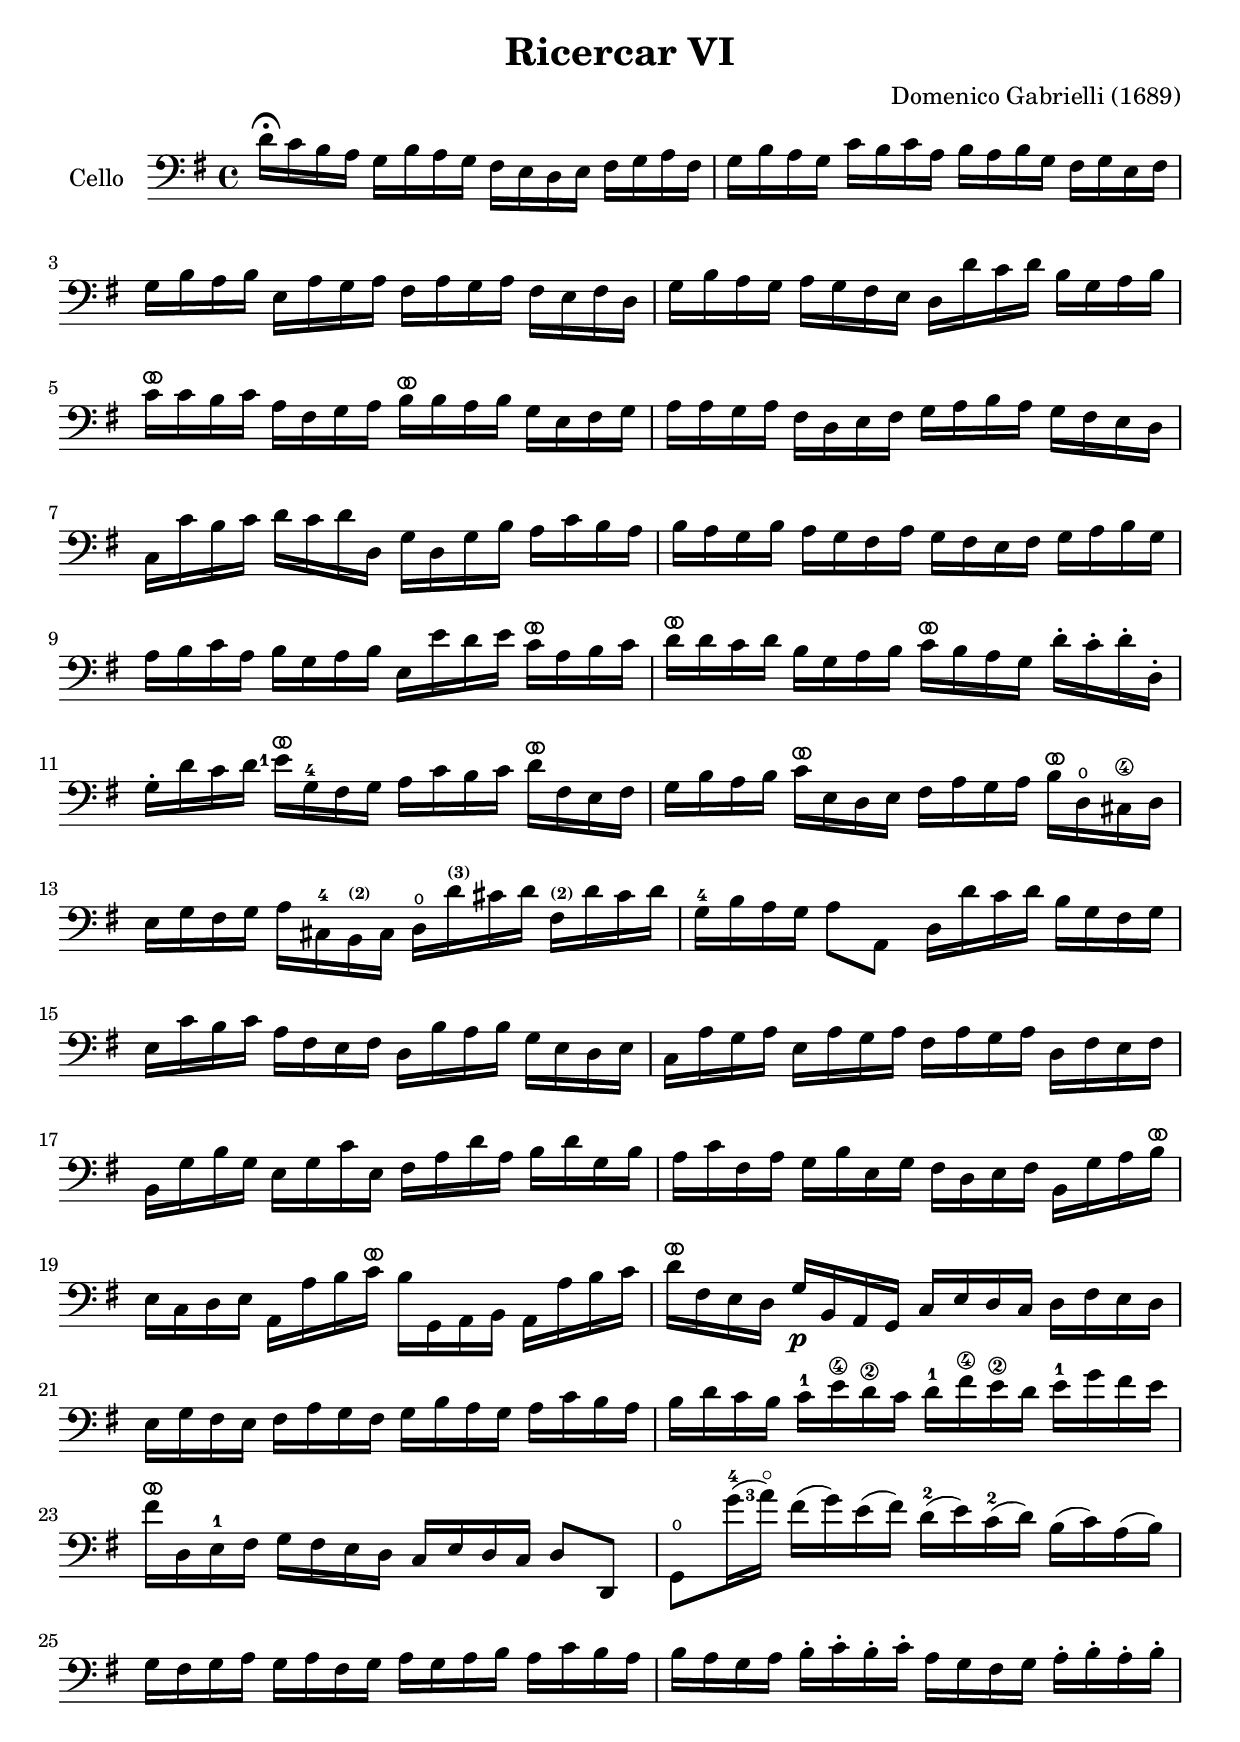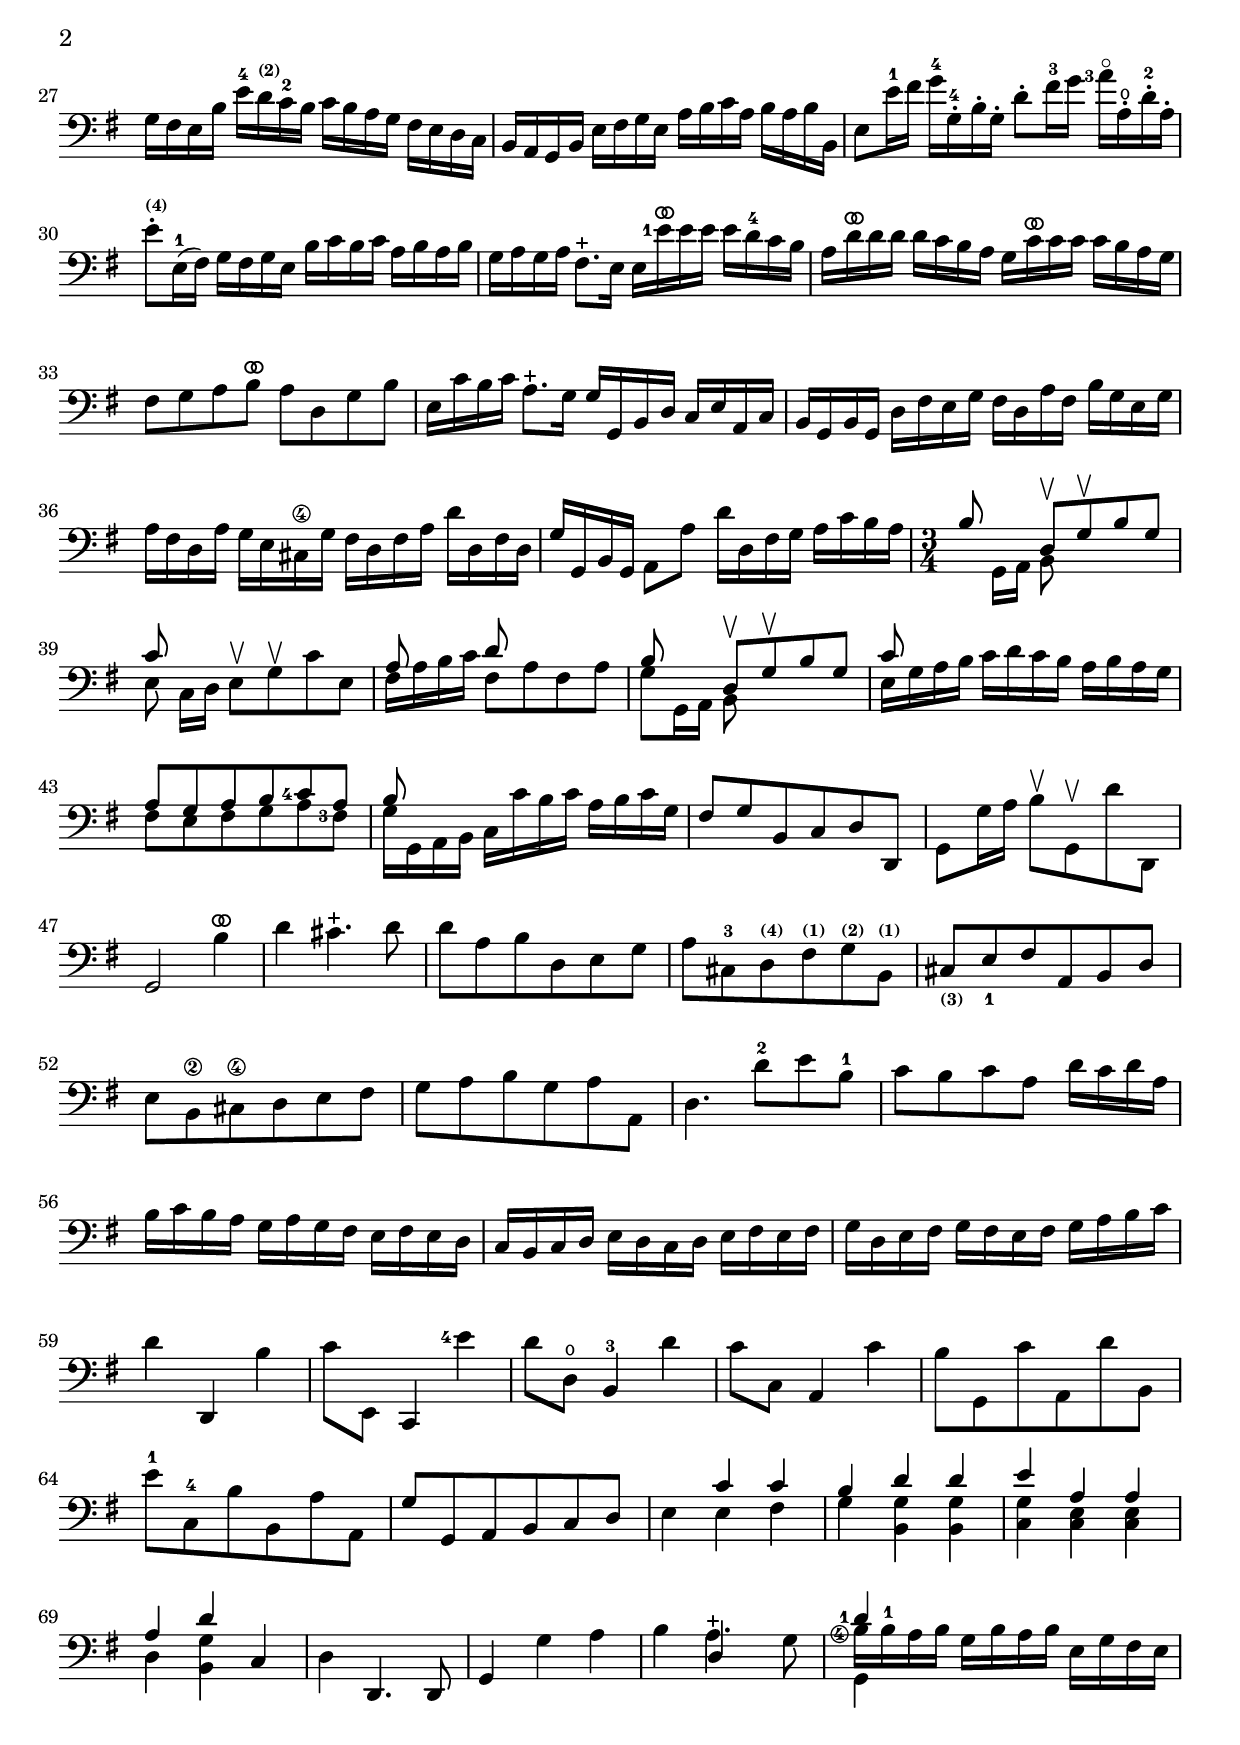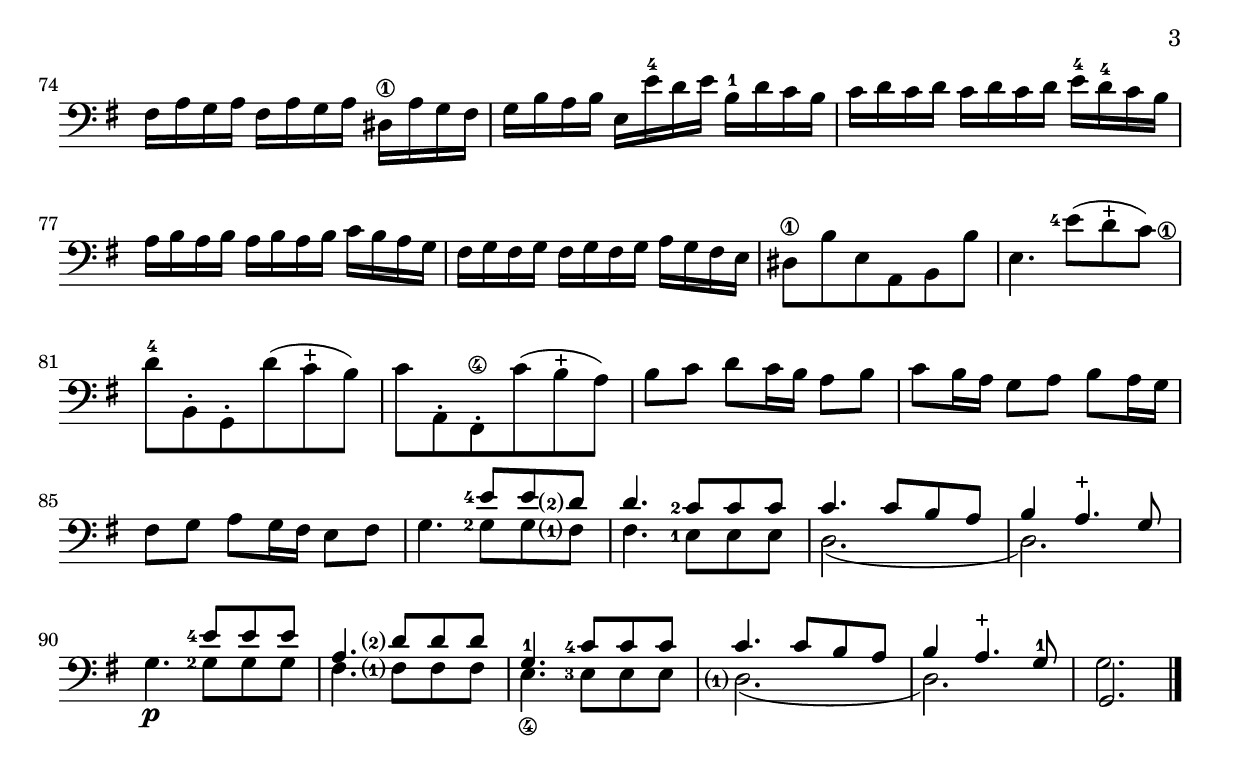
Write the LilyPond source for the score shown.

#(set-global-staff-size 21)

\version "2.18.2"

\header {
  title    = "Ricercar VI"
  composer = "Domenico Gabrielli (1689)"
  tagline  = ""
}

\language "italiano"

% iPad Pro 12.9

% \paper {
%   paper-width  = 195\mm
%   paper-height = 260\mm
% }

ringsps = #"
  0.15 setlinewidth
  0.9 0.6 moveto
  0.4 0.6 0.5 0 361 arc
  stroke
  1.0 0.6 0.5 0 361 arc
  stroke
  "

vibrato = \markup {
  \with-dimensions #'(-0.2 . 1.6) #'(0 . 1.2)
  \postscript #ringsps
}

\score {
  \new Staff
   \with {instrumentName = #"Cello "}
   {
   \override Hairpin.to-barline = ##f
   \time 4/4
   \key sol \major
   \clef "bass"
   re'16\fermata do'16 si16 la16
   sol16 si16 la16 sol16
   fad16 mi16 re16 mi16
   fad16 sol16 la16 fad16                              % 1
   sol16 si16 la16 sol16
   do'16 si16 do'16 la16
   si16 la16 si16 sol16
   fad16 sol16 mi16 fad16                              % 2
   sol16 si16 la16 si16
   mi16 la16 sol16 la16
   fad16 la16 sol16 la16
   fad16 mi16 fad16 re16                               % 3
   sol16 si16 la16 sol16
   la16 sol16 fad16 mi16
   re16 re'16 do'16 re'16
   si16 sol16 la16 si16                                % 4
   do'16^\vibrato do'16 si16 do'16
   la16 fad16 sol16 la16
   si16^\vibrato si16 la16 si16
   sol16 mi16 fad16 sol16                              % 5
   la16 la16 sol16 la16
   fad16 re16 mi16 fad16
   sol16 la16 si16 la16
   sol16 fad16 mi16 re16                               % 6
   do16 do'16 si16 do'16
   re'16 do'16 re'16 re16
   sol16 re16 sol16 si16
   la16 do'16 si16 la16                                % 7
   si16 la16 sol16 si16
   la16 sol16 fad16 la16
   sol16 fad16 mi16 fad16
   sol16 la16 si16 sol16                               % 8
   la16 si16 do'16 la16
   si16 sol16 la16 si16
   mi16 mi'16 re'16 mi'16
   do'16^\vibrato la16 si16 do'16                      % 9
   re'16^\vibrato re'16 do'16 re'16
   si16 sol16 la16 si16
   do'16^\vibrato si16 la16 sol16
   re'16-. do'16-. re'16-. re16-.                      % 10
   sol16-. re'16 do'16 re'16
   {\set fingeringOrientations = #'(left)
   <mi'-1>16^\vibrato} sol16-4 fad16 sol16
   la16 do'16 si16 do'16
   re'16^\vibrato fad16 mi16 fad16                     % 11
   sol16 si16 la16 si16
   do'16^\vibrato mi16 re16 mi16
   fad16 la16 sol16 la16
   si16^\vibrato re16\open dod16-\4 re16               % 12
   mi16 sol16 fad16 sol16
   la16 dod16-4 si,16^\markup{\bold\teeny (2)} dod16
   re16\open
   re'16^\markup{\bold\teeny (3)}
   dod'16 re'16
   fad16^\markup{\bold\teeny (2)} re'16 dod'16 re'16   % 13
   sol16-4 si16 la16 sol16
   la8 la,8
   re16 re'16 do'16 re'16
   si16 sol16 fad16 sol16                              % 14
   mi16 do'16 si16 do'16
   la16 fad16 mi16 fad16
   re16 si16 la16 si16
   sol16 mi16 re16 mi16                                % 15
   do16 la16 sol16 la16
   mi16 la16 sol16 la16
   fad16 la16 sol16 la16
   re16 fad16 mi16 fad16                               % 16
   si,16 sol16 si16 sol16
   mi16 sol16 do'16 mi16
   fad16 la16 re'16 la16
   si16 re'16 sol16 si16                               % 17
   la16 do'16 fad16 la16
   sol16 si16 mi16 sol16
   fad16 re16 mi16 fad16
   si,16 sol16 la16 si16^\vibrato                      % 18
   mi16 do16 re16 mi16
   la,16 la16 si16 do'16^\vibrato
   si16 sol,16 la,16 si,16
   la,16 la16 si16 do'16                               % 19
   re'16^\vibrato fad16 mi16 re16
   sol16\p si,16 la,16 sol,16
   do16 mi16 re16 do16
   re16 fad16 mi16 re16                                % 20
   mi16 sol16 fad16 mi16
   fad16 la16 sol16 fad16
   sol16 si16 la16 sol16
   la16 do'16 si16 la16                                % 21
   si16 re'16 do'16 si16
   do'16-1 mi'16\4 re'16\2 do'16
   re'16-1 fad'16\4 mi'16\2 re'16
   mi'16-1 sol'16 fad'16 mi'16                         % 22
   fad'16^\vibrato re16 mi16-1 fad16
   sol16  fad16 mi16 re16
   do16 mi16 re16 do16
   re8 re,8                                            % 23
   sol,8\open sol'16-4(
   \set fingeringOrientations = #'(left)
    <la'-3\flageolet>16)
   fad'16(sol'16) mi'16(fad'16)
   re'16-2(mi'16) do'16-2(re'16)
   si16(do'16) la16(si16)                              % 24
   sol16 fad16 sol16 la16
   sol16 la16 fad16 sol16
   la16 sol16 la16 si16
   la16 do'16 si16 la16                                % 25
   si16 la16 sol16 la16
   si16-. do'16-. si16-. do'16-.
   la16 sol16 fad16 sol16
   la16-. si16-. la16-. si16-.                         % 26
   sol16 fad16 mi16 si16
   mi'16-4 re'16^\markup{\bold\teeny (2)} do'16-2 si16
   do'16 si16 la16 sol16
   fad16 mi16 re16 do16                                % 27
   si,16 la,16 sol,16 si,16
   mi16 fad16 sol16 mi16
   la16 si16 do'16 la16
   si16 la16 si16 si,16                                % 28
   mi8 mi'16-1 fad'16
   sol'16-4 sol16-.-4 si16-. sol16-.
   re'8-. fad'16-3 sol'16
   {\set fingeringOrientations = #'(left)
    <la'-3\flageolet>16}
   la16-.\open re'16-.-2 la16-.                        % 29
   mi'8-.^\markup{\bold\teeny (4)} mi16-1(fad16)
   sol16 fad16 sol16 mi16
   si16 do'16 si16 do'16
   la16 si16 la16 si16                                 % 30
   sol16 la16 sol16 la16
   fad8.\stopped mi16
   mi16
   {\set fingeringOrientations = #'(left)
    <mi'-1>16^\vibrato}
   mi'16 mi'16
   mi'16 re'16-4 do'16 si16                            % 31
   la16 re'16^\vibrato re'16 re'16
   re'16 do'16 si16 la16
   sol16 do'16^\vibrato do'16 do'16
   do'16 si16 la16 sol16                               % 32
   fad8 sol8 la8 si8^\vibrato
   la8 re8 sol8 si8                                    % 33
   mi16 do'16 si16 do'16
   la8.\stopped sol16
   sol16 sol,16 si,16 re16
   do16 mi16 la,16 do16                                % 34
   si,16 sol,16 si,16 sol,16
   re16 fad16 mi16 sol16
   fad16 re16 la16 fad16
   si16 sol16 mi16 sol16                               % 35
   la16 fad16 re16 la16
   sol16 mi16 dod16\4 sol16
   fad16 re16 fad16 la16
   re'16 re16 fad16 re16                               % 36
   sol16 sol,16 si,16 sol,16
   la,8 la8
   re'16 re16 fad16 sol16
   la16 do'16 si16 la16                                % 37
   \time 3/4
   <<{si8 s8 re8\upbow sol8\upbow si8 sol8}\\
     {s8 sol,16 la,16 si,8 s4.}>>                      % 38
   <<{do'8} \\ {mi8}>>
   \stemDown
   do16 re16
   \stemNeutral
   mi8\upbow sol8\upbow do'8 mi8                       % 39
   <<{la8} \\ {fad16 la16 si16 do'16}>>
   <<{re'8} \\ {fad8 la8 fad8 la8}>>                   % 40
   <<{si8 s8 re8\upbow sol8\upbow si8 sol8}\\
     {sol8 sol,16 la,16 si,8 s4.}>>                    % 41
   <<{do'8} \\ {mi16 sol16 la16 si16}>>
   do'16 re'16 do'16 si16
   la16 si16 la16 sol16                                % 42
    <<{\set fingeringOrientations = #'(left)
      la8 sol8 la8 si8 <do'-4>8 la8} \\
      {\set fingeringOrientations = #'(left)
       fad8 mi8 fad8 sol8 la8 <fad-3>8}>>              % 43
   <<{si8} \\ {sol16 sol,16 la,16 si,16}>>
   do16 do'16 si16 do'16
   la16 si16 do'16 sol16                               % 44
   fad8 sol8 si,8 do8 re8 re,8                         % 45
   sol,8 sol16 la16
   si8\upbow sol,8\upbow re'8 re,8                     % 46
   sol,2 si4^\vibrato                                  % 47
   re'4 dod'4.\stopped re'8                            % 48
   re'8 la8 si8 re8 mi8 sol8                           % 49
   la8 dod8-3 re8^\markup{\bold\teeny (4)}
   fad8^\markup{\bold\teeny (1)}
   sol8^\markup{\bold\teeny (2)}
   si,8^\markup{\bold\teeny (1)}                       % 50
   dod8_\markup{\bold\teeny (3)}
   \set fingeringOrientations = #'(down)
   <mi-1>8 fad8 la,8 si,8 re8                          % 51
   mi8 si,8\2 dod8\4 re8 mi8 fad8                      % 52
   sol8 la8 si8 sol8 la8 la,8                          % 53
   re4. re'8-2 mi'8 si8-1                              % 54
   do'8 si8 do'8 la8
   re'16 do'16 re'16 la16                              % 55
   si16 do'16 si16 la16
   sol16 la16 sol16 fad16
   mi16 fad16 mi16 re16                                % 56
   do16 si,16 do16 re16
   mi16 re16 do16 re16
   mi16 fad16 mi16 fad16                               % 57
   sol16 re16 mi16 fad16
   sol16 fad16 mi16 fad16
   sol16 la16 si16 do'16                               % 58
   re'4 re,4 si4                                       % 59
   do'8 mi,8 do,4
   {\set fingeringOrientations = #'(left)
    <mi'-4>4}                                          % 60
   re'8 re8\open si,4-3 re'4                           % 61
   do'8 do8 la,4 do'4                                  % 62
   si8 sol,8 do'8 la,8 re'8 si,8                       % 63
   mi'8-1 do8-4 si8 si,8 la8 la,8                      % 64
   sol8 sol,8 la,8 si,8 do8 re8                        % 65
   mi4 <<{do'4 do'4} \\ {mi4 fad4}>>                   % 66
   <<{si4 re'4 re'4}\\
     {sol4 <<sol4 si,4>> <<sol4 si,4>>}>>              % 67
   <<{mi'4 la4 la4} \\
     {<<sol4 do4>> <<mi4 do4>> <<mi4 do4>>}>>          % 68
   <<{la4 re'4} \\
     {re4 <<sol4 si,4>>}>> do4                         % 69
   % Original score:
   % <<{si4 <<sol4 re4>> <<sol4 re4>>} \\
   %   {sol4 si,4 si,4}>>                                % 67
   % <<{<<mi4 sol4>> <<mi4 la4>> <<mi4 la4>>} \\
   %   {do4 do4 do4}>>                                   % 68
   % <<{la4 <<re4 sol4>>} \\
   %   {re4 si,4}>> do4                                  % 69
   re4 re,4. re,8                                      % 70
   sol,4 sol4 la4                                      % 71
   si4 <<{re4}\\ {la4.^\stopped}>> sol8                % 72
    <<
     \set fingeringOrientations = #'(left)
     \voiceOne <re'-1>4
     \new Voice {
       \set fingeringOrientations = #'(left)
       \voiceTwo <si\finger\markup{\circle 4}>16
       \set fingeringOrientations = #'(up)
       <si-1>16 la16 si16
     }
     \new Voice {
       \voiceThree
       \stemDown
       \shiftOff
       sol,4
     }
   >>
   \oneVoice
   sol16 si16 la16 si16
   mi16 sol16 fad16 mi16                               % 73
   fad16 la16 sol16 la16
   fad16 la16 sol16 la16
   red16\1 la16 sol16 fad16                            % 74
   sol16 si16 la16 si16
   mi16 mi'16-4 re'16 mi'16
   si16-1 re'16 do'16 si16                             % 75
   do'16 re'16 do'16 re'16
   do'16 re'16 do'16 re'16
   mi'16-4 re'16-4 do'16 si16                          % 76
   la16 si16 la16 si16
   la16 si16 la16 si16
   do'16 si16 la16 sol16                               % 77
   fad16 sol16 fad16 sol16
   fad16 sol16 fad16 sol16
   la16 sol16 fad16 mi16                               % 78
   red8\1 si8 mi8 la,8 si,8 si8                        % 79
    mi4.
    \set fingeringOrientations = #'(left)
    <mi'-4>8
    (re'8\stopped
    \set fingeringOrientations = #'(right)
    <do'\finger\markup{\circle 1}>8)                   % 80
   re'8-4 si,8-. sol,8-.
   re'8(do'8\stopped si8)                              % 81
   do'8 la,8-. fad,8-.\4
   do'8(si8\stopped la8)                               % 82
   si8 do'8 re'8 do'16 si16 la8 si8                    % 83
   do'8 si16 la16 sol8 la8 si8 la16 sol16              % 84
   fad8 sol8 la8 sol16 fad16 mi8 fad8                  % 85
   sol4.
   <<{\set fingeringOrientations = #'(left)
      <mi'-4>8 mi'8
      <re'\finger\markup{(2)}>8
     }\\
     {\set fingeringOrientations = #'(left)
      <sol-2>8 sol8 <fad\finger\markup{(1)}>8}>>       % 86
   <<{\set fingeringOrientations = #'(left)
      re'4. <do'-2>8 do'8 do'8}\\
     {fad4. <mi-1>8 mi8 mi8}>>                         % 87
   <<{do'4. do'8 si8 la8}\\
     {re2.(}>>                                         % 88
   <<{si4 la4.\stopped sol8}\\
     {re2.)}>>                                         % 89
   sol4.\p
   <<{\set fingeringOrientations = #'(left)
      <mi'-4>8 mi'8 mi'8}\\
     {\set fingeringOrientations = #'(left)
      <sol-2>8 sol8 sol8}>>                            % 90
    <<{\set fingeringOrientations = #'(left)
       la4. <re'\finger\markup{(2)}>8 re'8 re'8}\\
     {fad4. <fad\finger\markup{(1)}>8 fad8 fad8}>>     % 91
    <<{sol4.-1
       \set fingeringOrientations = #'(left)
       <do'-4>8 do'8 do'8}\\
     {mi4._\4 <mi-3>8 mi8 mi8}>>                       % 92
    <<{do'4. do'8 si8 la8}\\
      {\set fingeringOrientations = #'(left)
       <re\finger\markup{(1)}>2.(}>>                   % 93
   <<{si4 la4.\stopped sol8-1}\\
     {re2.)}>>                                         % 94
   <<{sol,2.}\\{sol2.}>>                               % 95
   \bar "|."
 }
}
